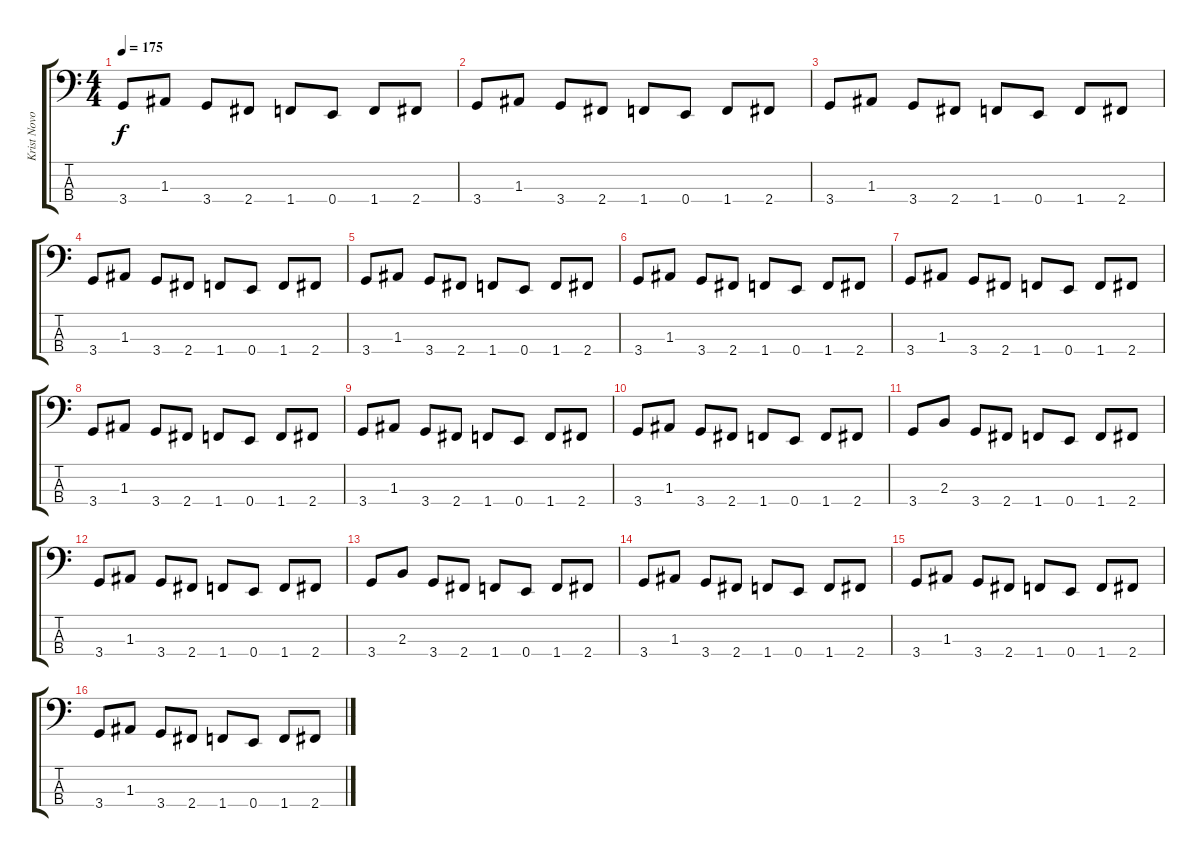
\track ("Krist Novoselic" "Krist Novo") {instrument electricbasspick}
\staff {score tabs}
\tuning (G2 D2 A1 E1) {hide}
\ts (4 4)
\tempo 175
\clef f4
\ks c
3.4.8{dy f} 1.3.8 3.4.8 2.4.8 1.4.8 0.4.8 1.4.8 2.4.8 |
3.4.8 1.3.8 3.4.8 2.4.8 1.4.8 0.4.8 1.4.8 2.4.8 |
3.4.8 1.3.8 3.4.8 2.4.8 1.4.8 0.4.8 1.4.8 2.4.8 |
3.4.8 1.3.8 3.4.8 2.4.8 1.4.8 0.4.8 1.4.8 2.4.8 |
3.4.8 1.3.8 3.4.8 2.4.8 1.4.8 0.4.8 1.4.8 2.4.8 |
3.4.8 1.3.8 3.4.8 2.4.8 1.4.8 0.4.8 1.4.8 2.4.8 |
3.4.8 1.3.8 3.4.8 2.4.8 1.4.8 0.4.8 1.4.8 2.4.8 |
3.4.8 1.3.8 3.4.8 2.4.8 1.4.8 0.4.8 1.4.8 2.4.8 |
3.4.8 1.3.8 3.4.8 2.4.8 1.4.8 0.4.8 1.4.8 2.4.8 |
3.4.8 1.3.8 3.4.8 2.4.8 1.4.8 0.4.8 1.4.8 2.4.8 |
3.4.8 2.3.8 3.4.8 2.4.8 1.4.8 0.4.8 1.4.8 2.4.8 |
3.4.8 1.3.8 3.4.8 2.4.8 1.4.8 0.4.8 1.4.8 2.4.8 |
3.4.8 2.3.8 3.4.8 2.4.8 1.4.8 0.4.8 1.4.8 2.4.8 |
3.4.8 1.3.8 3.4.8 2.4.8 1.4.8 0.4.8 1.4.8 2.4.8 |
3.4.8 1.3.8 3.4.8 2.4.8 1.4.8 0.4.8 1.4.8 2.4.8 |
3.4.8 1.3.8 3.4.8 2.4.8 1.4.8 0.4.8 1.4.8 2.4.8
